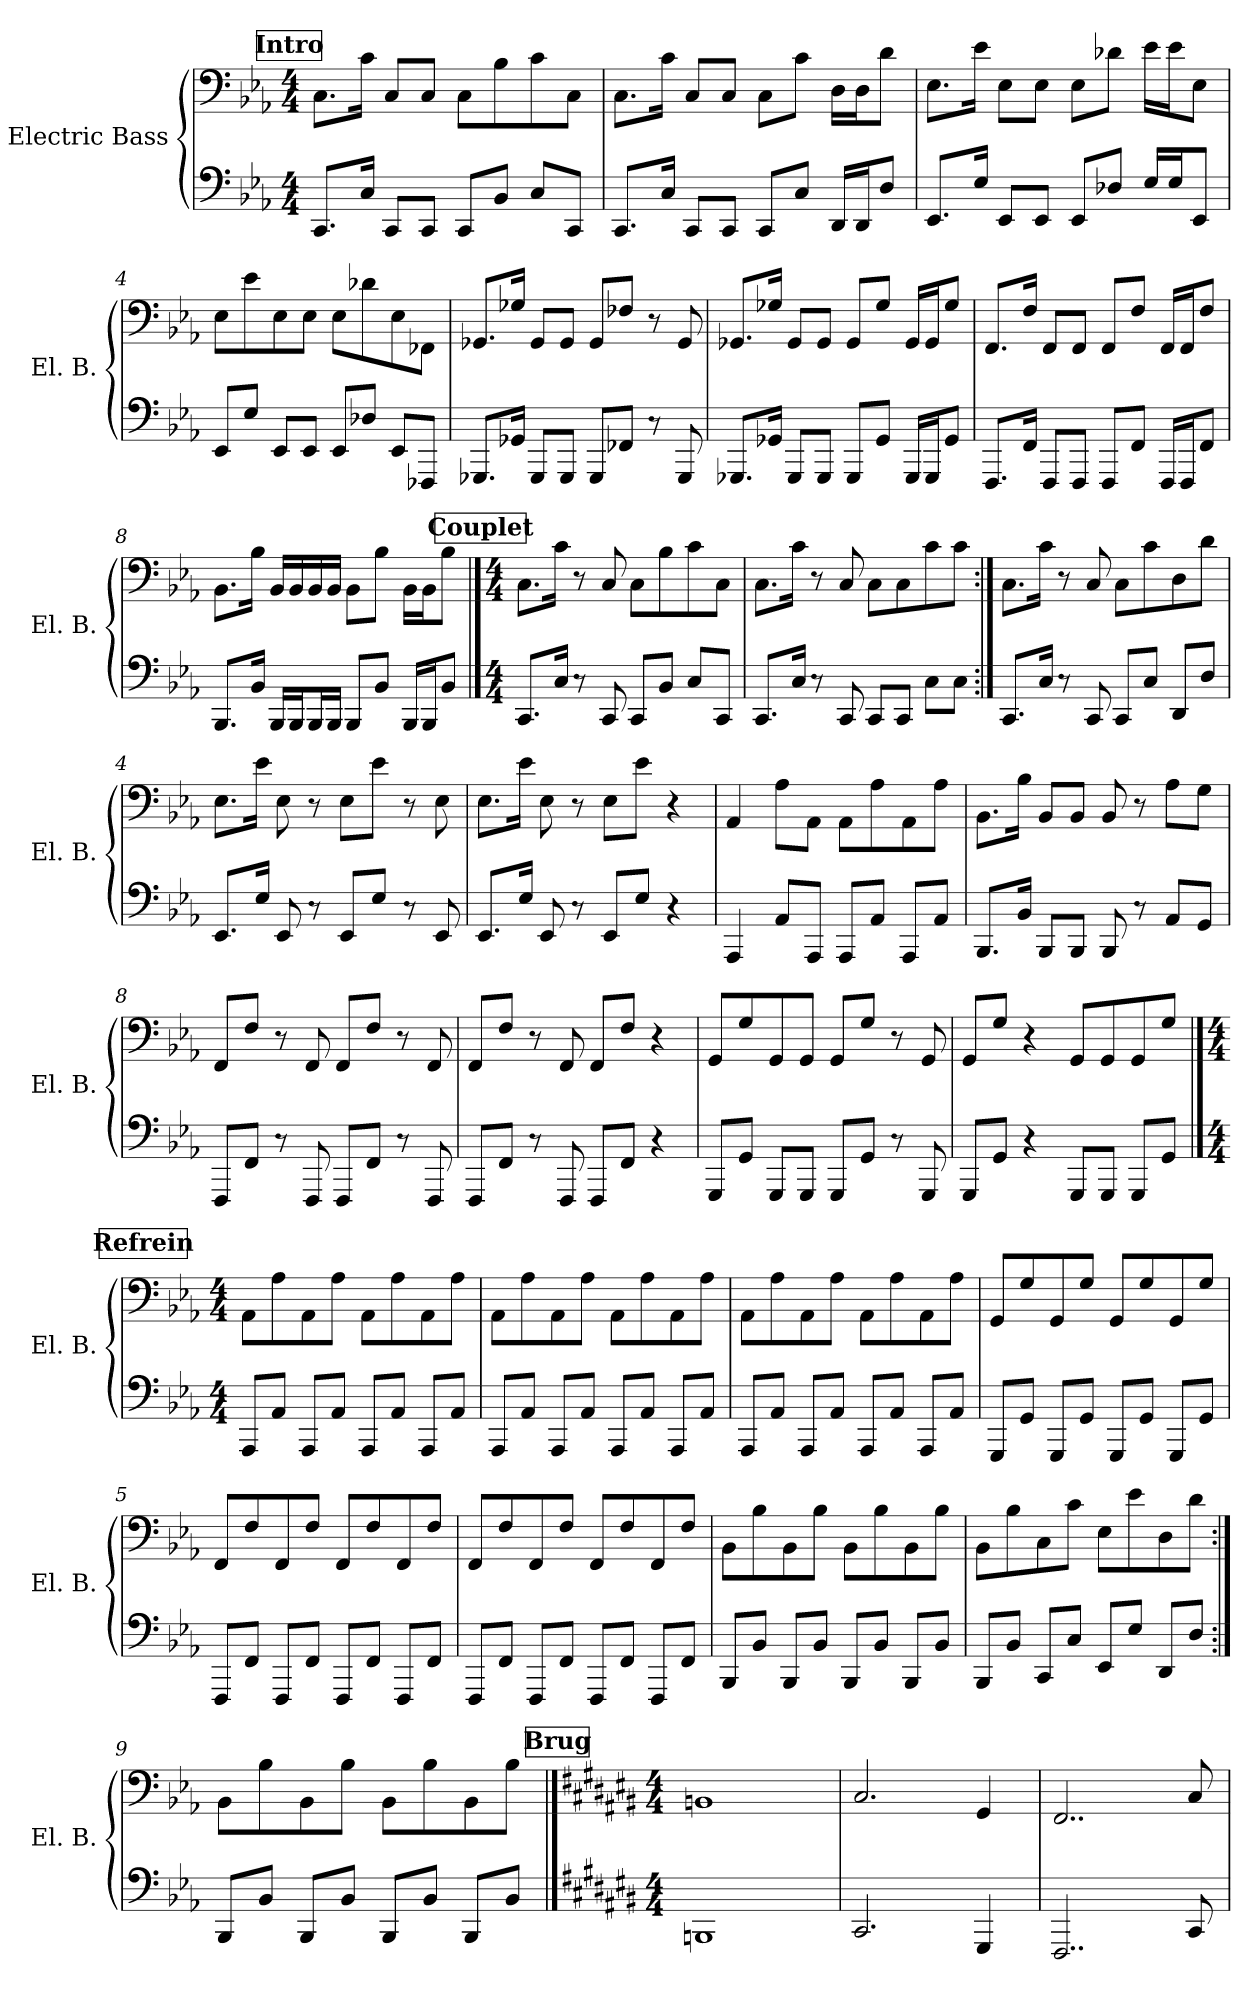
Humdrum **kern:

**kern	**kern
*part1	*part1
*staff2	*staff1
*I"Electric Bass	*
*I'El. B.	*
*stria4	*
*	*clefF4
*ITrd7c12	*ITrd7c12
*k[b-e-a-]	*k[b-e-a-]
*M4/4	*M4/4
*MM140	*MM140
!!LO:REH:place=s1:a:B:fs=14:t=Intro
=1	=1
8.CCCL	8.CC\L
16CCJk	16C\Jk
8CCCL	8CC/L
8CCCJ	8CC/J
8CCCL	8CC\L
8BBB-J	8BB-\
8CCL	8C\
8CCCJ	8CC\J
=2	=2
8.CCCL	8.CC\L
16CCJk	16C\Jk
8CCCL	8CC/L
8CCCJ	8CC/J
8CCCL	8CC\L
8CCJ	8C\J
16DDDLL	16DD\LL
16DDDJ	16DD\J
8DDJ	8D\J
=3	=3
8.EEE-L	8.EE-\L
16EE-Jk	16E-\Jk
8EEE-L	8EE-\L
8EEE-J	8EE-\J
8EEE-L	8EE-\L
8DD-J	8D-X\J
16EE-LL	16E-\LL
16EE-J	16E-\J
8EEE-J	8EE-\J
=4	=4
8EEE-L	8EE-\L
8EE-J	8E-\
8EEE-L	8EE-\
8EEE-J	8EE-\J
8EEE-L	8EE-\L
8DD-J	8D-X\
8EEE-L	8EE-\
8FFFF-J	8FFF-X\J
!!LO:LB:g=z
=5	=5
8.GGGG-L	8.GGG-X/L
16GGG-XJk	16GG-X/Jk
8GGGG-L	8GGG-/L
8GGGG-J	8GGG-/J
8GGGG-L	8GGG-/L
8FFF-J	8FF-X/J
8r	8r
8GGGG-	8GGG-/
=6	=6
8.GGGG-L	8.GGG-X/L
16GGG-Jk	16GG-X/Jk
8GGGG-L	8GGG-/L
8GGGG-J	8GGG-/J
8GGGG-L	8GGG-/L
8GGG-J	8GG-/J
16GGGG-LL	16GGG-/LL
16GGGG-J	16GGG-/J
8GGG-J	8GG-/J
=7	=7
8.FFFFL	8.FFF/L
16FFFJk	16FF/Jk
8FFFFL	8FFF/L
8FFFFJ	8FFF/J
8FFFFL	8FFF/L
8FFFJ	8FF/J
16FFFFLL	16FFF/LL
16FFFFJ	16FFF/J
8FFFJ	8FF/J
=8	=8
8.BBBB-L	8.BBB-\L
16BBB-Jk	16BB-\Jk
16BBBB-LL	16BBB-/LL
16BBBB-J	16BBB-/
16BBBB-L	16BBB-/
16BBBB-JJ	16BBB-/JJ
8BBBB-L	8BBB-\L
8BBB-J	8BB-\J
16BBBB-LL	16BBB-\LL
16BBBB-J	16BBB-\J
8BBB-J	8BB-\J
!!LO:LB:g=z
!!LO:REH:place=s1:a:B:fs=14:t=Couplet
==1	==1
*stria4	*
*M4/4	*M4/4
8.CCCL	8.CC\L
16CCJk	16C\Jk
8r	8r
8CCC	8CC/
8CCCL	8CC\L
8BBB-J	8BB-\
8CCL	8C\
8CCCJ	8CC\J
=2	=2
8.CCCL	8.CC\L
16CCJk	16C\Jk
8r	8r
8CCC	8CC/
8CCCL	8CC\L
8CCCJ	8CC\
8CCL	8C\
8CCJ	8C\J
=3:|!	=3:|!
8.CCCL	8.CC\L
16CCJk	16C\Jk
8r	8r
8CCC	8CC/
8CCCL	8CC\L
8CCJ	8C\
8DDDL	8DD\
8DDJ	8D\J
!!LO:LB:g=z
=4	=4
8.EEE-L	8.EE-\L
16EE-Jk	16E-\Jk
8EEE-	8EE-\
8r	8r
8EEE-L	8EE-\L
8EE-J	8E-\J
8r	8r
8EEE-	8EE-\
=5	=5
8.EEE-L	8.EE-\L
16EE-Jk	16E-\Jk
8EEE-	8EE-\
8r	8r
8EEE-L	8EE-\L
8EE-J	8E-\J
4r	4r
=6	=6
4AAAA-	4AAA-/
8AAA-L	8AA-\L
8AAAA-J	8AAA-\J
8AAAA-L	8AAA-\L
8AAA-J	8AA-\
8AAAA-L	8AAA-\
8AAA-J	8AA-\J
=7	=7
8.BBBB-L	8.BBB-\L
16BBB-Jk	16BB-\Jk
8BBBB-L	8BBB-/L
8BBBB-J	8BBB-/J
8BBBB-	8BBB-/
8r	8r
8AAA-L	8AA-\L
8GGGJ	8GG\J
!!LO:LB:g=z
=8	=8
8FFFFL	8FFF/L
8FFFJ	8FF/J
8r	8r
8FFFF	8FFF/
8FFFFL	8FFF/L
8FFFJ	8FF/J
8r	8r
8FFFF	8FFF/
=9	=9
8FFFFL	8FFF/L
8FFFJ	8FF/J
8r	8r
8FFFF	8FFF/
8FFFFL	8FFF/L
8FFFJ	8FF/J
4r	4r
=10	=10
8GGGGL	8GGG/L
8GGGJ	8GG/
8GGGGL	8GGG/
8GGGGJ	8GGG/J
8GGGGL	8GGG/L
8GGGJ	8GG/J
8r	8r
8GGGG	8GGG/
=11	=11
8GGGGL	8GGG/L
8GGGJ	8GG/J
4r	4r
8GGGGL	8GGG/L
8GGGGJ	8GGG/
8GGGGL	8GGG/
8GGGJ	8GG/J
!!LO:PB:g=z
!!LO:REH:place=s1:a:B:fs=14:t=Refrein
==1	==1
*stria4	*
*M4/4	*M4/4
8AAAA-L	8AAA-\L
8AAA-J	8AA-\
8AAAA-L	8AAA-\
8AAA-J	8AA-\J
8AAAA-L	8AAA-\L
8AAA-J	8AA-\
8AAAA-L	8AAA-\
8AAA-J	8AA-\J
=2	=2
8AAAA-L	8AAA-\L
8AAA-J	8AA-\
8AAAA-L	8AAA-\
8AAA-J	8AA-\J
8AAAA-L	8AAA-\L
8AAA-J	8AA-\
8AAAA-L	8AAA-\
8AAA-J	8AA-\J
=3	=3
8AAAA-L	8AAA-\L
8AAA-J	8AA-\
8AAAA-L	8AAA-\
8AAA-J	8AA-\J
8AAAA-L	8AAA-\L
8AAA-J	8AA-\
8AAAA-L	8AAA-\
8AAA-J	8AA-\J
=4	=4
8GGGGL	8GGG/L
8GGGJ	8GG/
8GGGGL	8GGG/
8GGGJ	8GG/J
8GGGGL	8GGG/L
8GGGJ	8GG/
8GGGGL	8GGG/
8GGGJ	8GG/J
!!LO:LB:g=z
=5	=5
8FFFFL	8FFF/L
8FFFJ	8FF/
8FFFFL	8FFF/
8FFFJ	8FF/J
8FFFFL	8FFF/L
8FFFJ	8FF/
8FFFFL	8FFF/
8FFFJ	8FF/J
=6	=6
8FFFFL	8FFF/L
8FFFJ	8FF/
8FFFFL	8FFF/
8FFFJ	8FF/J
8FFFFL	8FFF/L
8FFFJ	8FF/
8FFFFL	8FFF/
8FFFJ	8FF/J
=7	=7
8BBBB-L	8BBB-\L
8BBB-J	8BB-\
8BBBB-L	8BBB-\
8BBB-J	8BB-\J
8BBBB-L	8BBB-\L
8BBB-J	8BB-\
8BBBB-L	8BBB-\
8BBB-J	8BB-\J
=8	=8
8BBBB-L	8BBB-\L
8BBB-J	8BB-\
8CCCL	8CC\
8CCJ	8C\J
8EEE-L	8EE-\L
8EE-J	8E-\
8DDDL	8DD\
8DDJ	8D\J
=9:|!	=9:|!
8BBBB-L	8BBB-\L
8BBB-J	8BB-\
8BBBB-L	8BBB-\
8BBB-J	8BB-\J
8BBBB-L	8BBB-\L
8BBB-J	8BB-\
8BBBB-L	8BBB-\
8BBB-J	8BB-\J
!!LO:LB:g=z
!!LO:REH:place=s1:a:B:fs=14:t=Brug
==1	==1
*stria4	*
*k[f#c#g#d#a#e#b#]	*k[f#c#g#d#a#e#b#]
*M4/4	*M4/4
1BBBB	1BBBn
=2	=2
2.CCC#	2.CC#/
4GGGG#	4GGG#/
=3	=3
2..FFFF#	2..FFF#/
8CCC#	8CC#/
=	=
*-	*-
